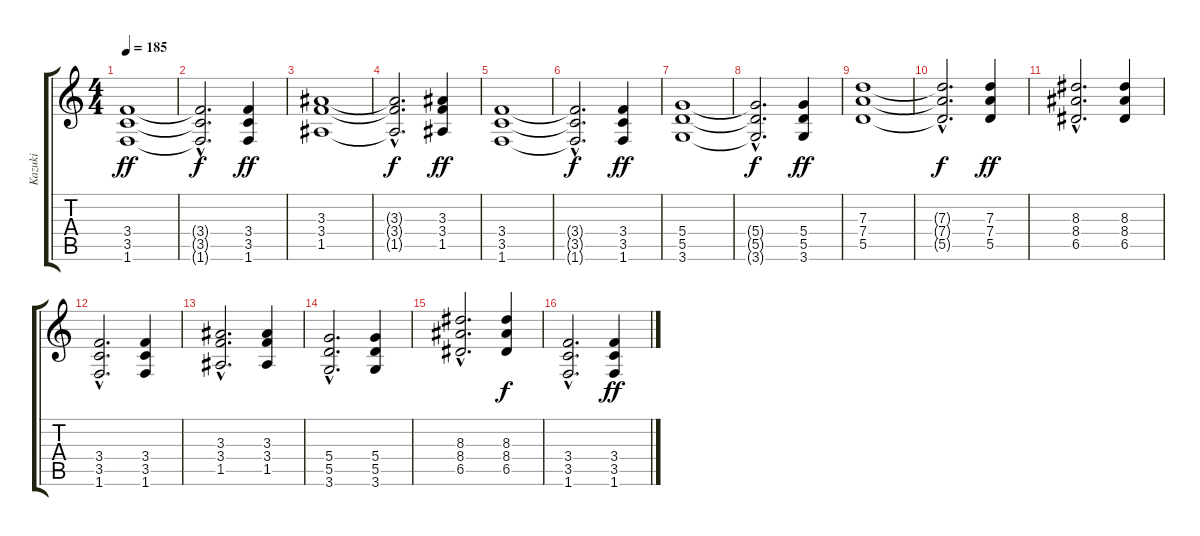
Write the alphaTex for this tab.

\track ("Kazuki" "Kazuki") {instrument overdrivenguitar}
\staff {score tabs}
\tuning (E4 B3 G3 D3 A2 E2) {hide}
\ts (4 4)
\tempo 185
\clef g2
\ks c
(3.4 3.5 1.6).1{dy ff} |
(3.4{hac t} 3.5{hac t} 1.6{hac t}).2{d dy f} (3.4 3.5 1.6).4{dy ff} |
(3.3 3.4 1.5).1 |
(3.3{hac t} 3.4{hac t} 1.5{hac t}).2{d dy f} (3.3 3.4 1.5).4{dy ff} |
(3.4 3.5 1.6).1 |
(3.4{hac t} 3.5{hac t} 1.6{hac t}).2{d dy f} (3.4 3.5 1.6).4{dy ff} |
(5.4 5.5 3.6).1 |
(5.4{hac t} 5.5{hac t} 3.6{hac t}).2{d dy f} (5.4 5.5 3.6).4{dy ff} |
(7.3 7.4 5.5).1 |
(7.3{hac t} 7.4{hac t} 5.5{hac t}).2{d dy f} (7.3 7.4 5.5).4{dy ff} |
(8.3{hac} 8.4{hac} 6.5{hac}).2{d} (8.3 8.4 6.5).4 |
(3.4{hac} 3.5{hac} 1.6{hac}).2{d} (3.4 3.5 1.6).4 |
(3.3{hac} 3.4{hac} 1.5{hac}).2{d} (3.3 3.4 1.5).4 |
(5.4{hac} 5.5{hac} 3.6{hac}).2{d} (5.4 5.5 3.6).4 |
(8.3{hac} 8.4{hac} 6.5{hac}).2{d} (8.3 8.4 6.5).4{dy f} |
(3.4{hac} 3.5{hac} 1.6{hac}).2{d} (3.4 3.5 1.6).4{dy ff}
